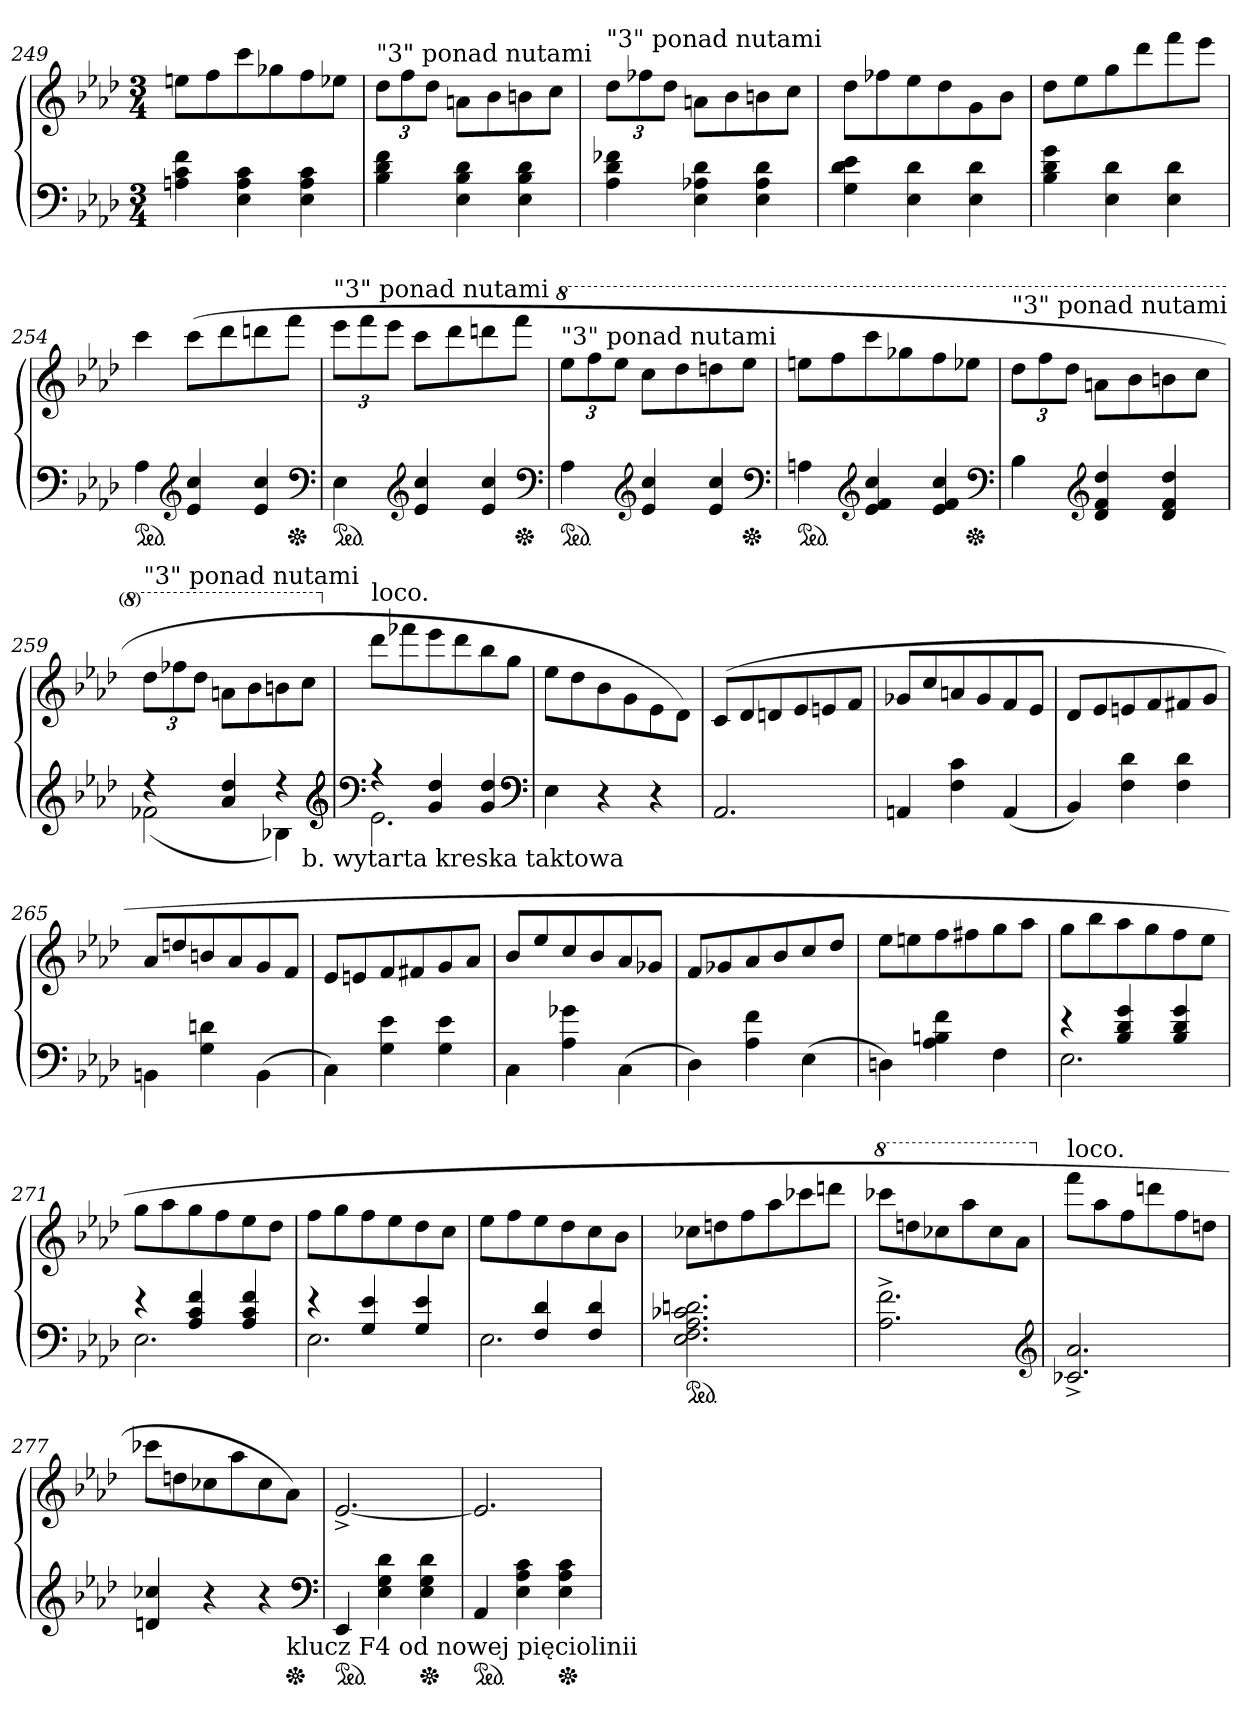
**kern	**kern
*part1	*part1
*staff2	*staff1
*clefF4	*clefG2
*k[b-e-a-d-]	*k[b-e-a-d-]
*M3/4	*M3/4
=249	=249
4An 4c 4f	8eenL
.	8ff
4E- 4A 4c	8ccc
.	8gg-X
4E- 4A 4c	8ff
.	8ee-XJ
=250	=250
!	!LO:TX:a:t="3" ponad nutami
4B- 4d- 4f	12dd-L
.	12ff
.	12dd-J
4E- 4B- 4d-	8anL
.	8b-
4E- 4B- 4d-	8bn
.	8ccJ
=251	=251
!	!LO:TX:a:t="3" ponad nutami
4A- 4d- 4f-X	12dd-L
.	12ff-X
.	12dd-J
4E- 4A-X 4d-	8anL
.	8b-
4E- 4A- 4d-	8bn
.	8ccJ
=252	=252
4G 4d- 4e-	8dd-L
.	8ff-X
4E- 4d-	8ee-
.	8dd-
4E- 4d-	8g
.	8b-J
=253	=253
4B- 4d- 4g	8dd-L
.	8ee-
4E- 4d-	8gg
.	8ddd-
4E- 4d-	8fff
.	8eee-J
=254	=254
*ped	*
4A-	4ccc
*clefG2	*
4e- 4cc	(>8cccL
.	8ddd-
4e- 4cc	8dddn
*Xped	*
.	8fffJ
*clefF4	*
=255	=255
!	!LO:TX:a:t="3" ponad nutami
*ped	*
4E-	12eee-L
.	12fff
.	12eee-J
*clefG2	*
4e- 4cc	8cccL
.	8ddd-
4e- 4cc	8dddn
*Xped	*
.	8fffJ
*clefF4	*
=256	=256
*	*8va
!	!LO:TX:a:t="3" ponad nutami
*ped	*
4A-	12eee-L
.	12fff
.	12eee-J
*clefG2	*
4e- 4cc	8cccL
.	8ddd-
4e- 4cc	8dddn
*Xped	*
.	8eee-J
*clefF4	*
=257	=257
*ped	*
4An	8eeenL
.	8fff
*clefG2	*
4e- 4f 4cc	8cccc
.	8ggg-X
4e- 4f 4cc	8fff
*Xped	*
.	8eee-XJ
*clefF4	*
=258	=258
!	!LO:TX:a:t="3" ponad nutami
4B-	12ddd-\L
.	12fff
.	12ddd-J
*clefG2	*
4d- 4f 4dd-	8aanL
.	8bb-
4d- 4f 4dd-	8bbn
.	8cccJ
=259	=259
*^	*
!	!	!LO:TX:a:t="3" ponad nutami
*	*^	*
4rdd	(<2f-X	2ryy	12ddd-L
.	.	.	12fff-X
.	.	.	12ddd-J
4a- 4dd-	.	.	8aanL
.	.	.	8bb-
4r	4B-X)	8ryy	8bbn
!	!	!LO:TX:b:t=b. wytarta kreska taktowa	!
.	.	8ryy	8cccJ
*clefG2	*	*	*
*	*v	*v	*
=260	=260	=260
*	*	*X8va
*	*^	*
!	!	!	!LO:TX:a:t=loco.
*	*v	*v	*
4rff	2.e-	8ddd-L
.	.	8fff-X
4g 4dd-	.	8eee-
.	.	8ddd-
4g 4dd-	.	8bb-
.	.	8ggJ
*v	*v	*
*clefF4	*
=261	=261
4E-	8ee-\L
.	8dd-
4r	8b-
.	8g
4r	8e-
.	8d-J)
=262	=262
2.AA-	(>8cL
.	8d-
.	8dn
.	8e-
.	8en
.	8fJ
=263	=263
4AAn	8g-XL
.	8cc
4F 4c	8an
.	8g-
(<4AA	8f
.	8e-J
=264	=264
4BB-)	8d-L
.	8e-
4F 4d-	8en
.	8f
4F 4d-	8f#X
.	8gJ
=265	=265
4BBn\	8a-L
.	8ddn
4G 4dn	8bn
.	8a-
(>4BB\	8g
.	8fJ
=266	=266
4C\)	8e-L
.	8en
4G 4e-	8f
.	8f#X
4G 4e-	8g
.	8a-J
=267	=267
4C\	8b-/L
.	8ee-
4A- 4g-X	8cc
.	8b-
(>4C\	8a-
.	8g-XJ
=268	=268
4D-)	8fL
.	8g-X
4A- 4f	8a-
.	8b-
(>4E-	8cc
.	8dd-J
=269	=269
4Dn)	8ee-L
.	8een
4A- 4Bn 4f	8ff
.	8ff#X
4F	8gg
.	8aa-J
=270	=270
*^	*
4re	2.E-	8ggL
.	.	8bb-
4B- 4d- 4g	.	8aa-
.	.	8gg
4B- 4d- 4g	.	8ff
.	.	8ee-J
=271	=271	=271
4re	2.E-	8ggL
.	.	8aa-
4A- 4c 4f	.	8gg
.	.	8ff
4A- 4c 4f	.	8ee-
.	.	8dd-J
=272	=272	=272
4re	2.E-	8ffL
.	.	8gg
4G 4e-	.	8ff
.	.	8ee-
4G 4e-	.	8dd-
.	.	8ccJ
=273	=273	=273
4ryy	2.E-	8ee-L
.	.	8ff
4F 4d-	.	8ee-
.	.	8dd-
4F 4d-	.	8cc
.	.	8b-J
*v	*v	*
=274	=274
*ped	*
2.E- 2.F 2.A- 2.c-X 2.dn	8cc-XL
.	8ddn
.	8ff
.	8aa-
.	8ccc-X
.	8dddnJ
=275	=275
*	*8va
2.A-^< 2.f^<	8cccc-XL
.	8dddn
.	8ccc-X
.	8aaa-
.	8ccc-
.	8aa-J
*clefG2	*
=276	=276
*	*X8va
!	!LO:TX:a:t=loco.
2.c-X^< 2.a-^<	8fffL
.	8aa-
.	8ff
.	8dddn
.	8ff
.	8ddnJ
=277	=277
*^	*
4dn 4cc-X	2ryy	8ccc-XL
.	.	8ddn
4r	.	8cc-X
.	.	8aa-
4r	8ryy	8cc-
!	!LO:TX:b:t=klucz F4 od nowej pięciolinii	!
*Xped	*	*
.	8ryy	8a-J)
*clefF4	*	*
*v	*v	*
=278	=278
*ped	*
4EE-	[2.e-^>
4E- 4G 4d-	.
*Xped	*
4E- 4G 4d-	.
=279	=279
*ped	*
4AA-	2.e-]
4E- 4A- 4c	.
*Xped	*
4E- 4A- 4c	.
=	=
*-	*-
